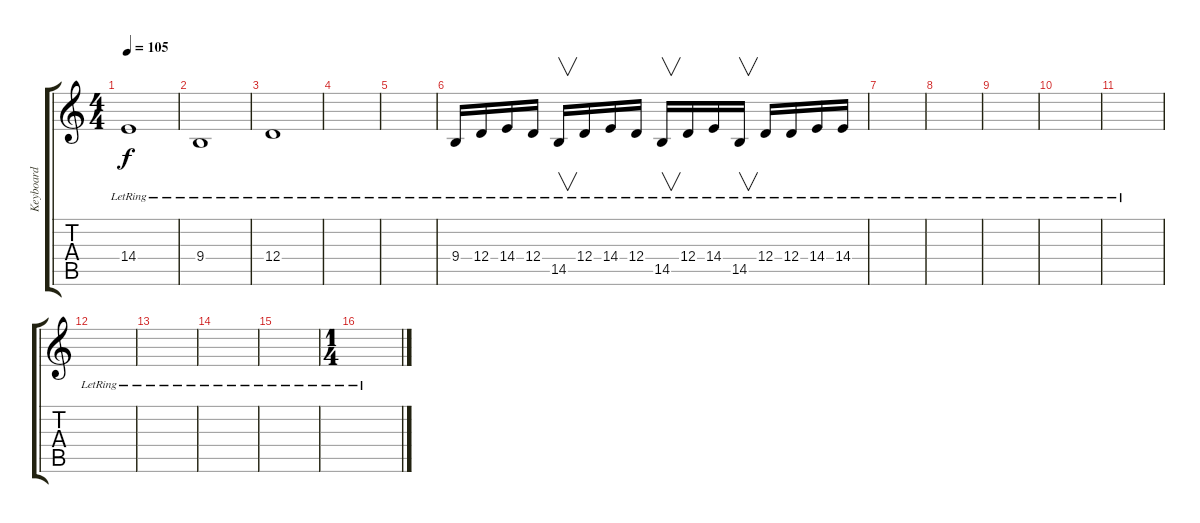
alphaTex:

\track ("Keyboard" "Keyboard") {instrument pad8sweep}
\staff {score tabs}
\tuning (E4 B3 G3 D3 A2 E2) {hide}
\ts (4 4)
\tempo 105
\clef g2
\ks c
14.4{lr}.1{dy f} |
9.4{lr}.1 |
12.4{lr}.1 |
|
|
9.4{lr}.16{volume 16} 12.4{lr}.16 14.4{lr}.16 12.4{lr}.16 14.5{lr}.16{v} 12.4{lr}.16 14.4{lr}.16 12.4{lr}.16 14.5{lr}.16{v} 12.4{lr}.16 14.4{lr}.16 14.5{lr}.16{v} 12.4{lr}.16 12.4{lr}.16 14.4{lr}.16 14.4{lr}.16 |
|
|
|
|
|
|
|
|
|
\ts (1 4)
